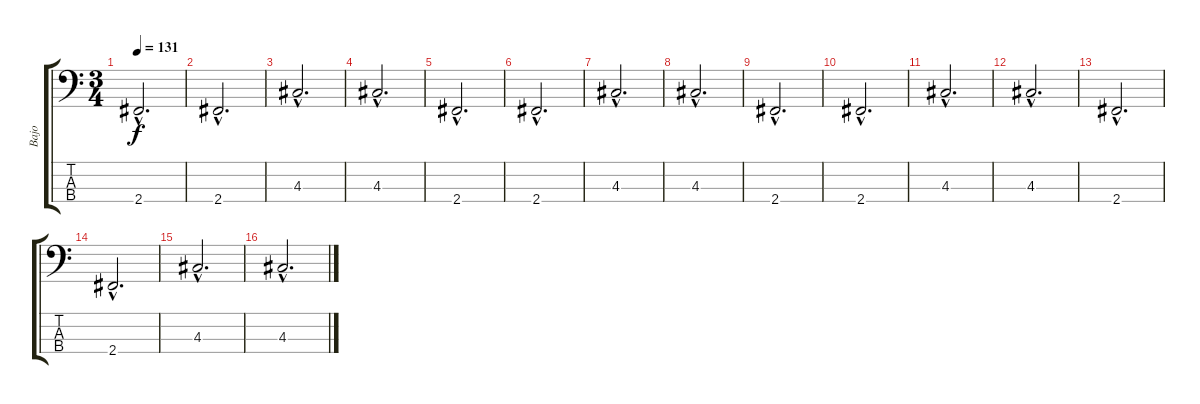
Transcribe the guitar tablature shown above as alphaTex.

\track ("Bajo" "Bajo") {instrument electricbasspick}
\staff {score tabs}
\tuning (G2 D2 A1 E1) {hide}
\ts (3 4)
\tempo 131
\clef f4
\ks c
2.4{hac}.2{d dy f} |
2.4{hac}.2{d} |
4.3{hac}.2{d} |
4.3{hac}.2{d} |
2.4{hac}.2{d} |
2.4{hac}.2{d} |
4.3{hac}.2{d} |
4.3{hac}.2{d} |
2.4{hac}.2{d} |
2.4{hac}.2{d} |
4.3{hac}.2{d} |
4.3{hac}.2{d} |
2.4{hac}.2{d} |
2.4{hac}.2{d} |
4.3{hac}.2{d} |
4.3{hac}.2{d}
